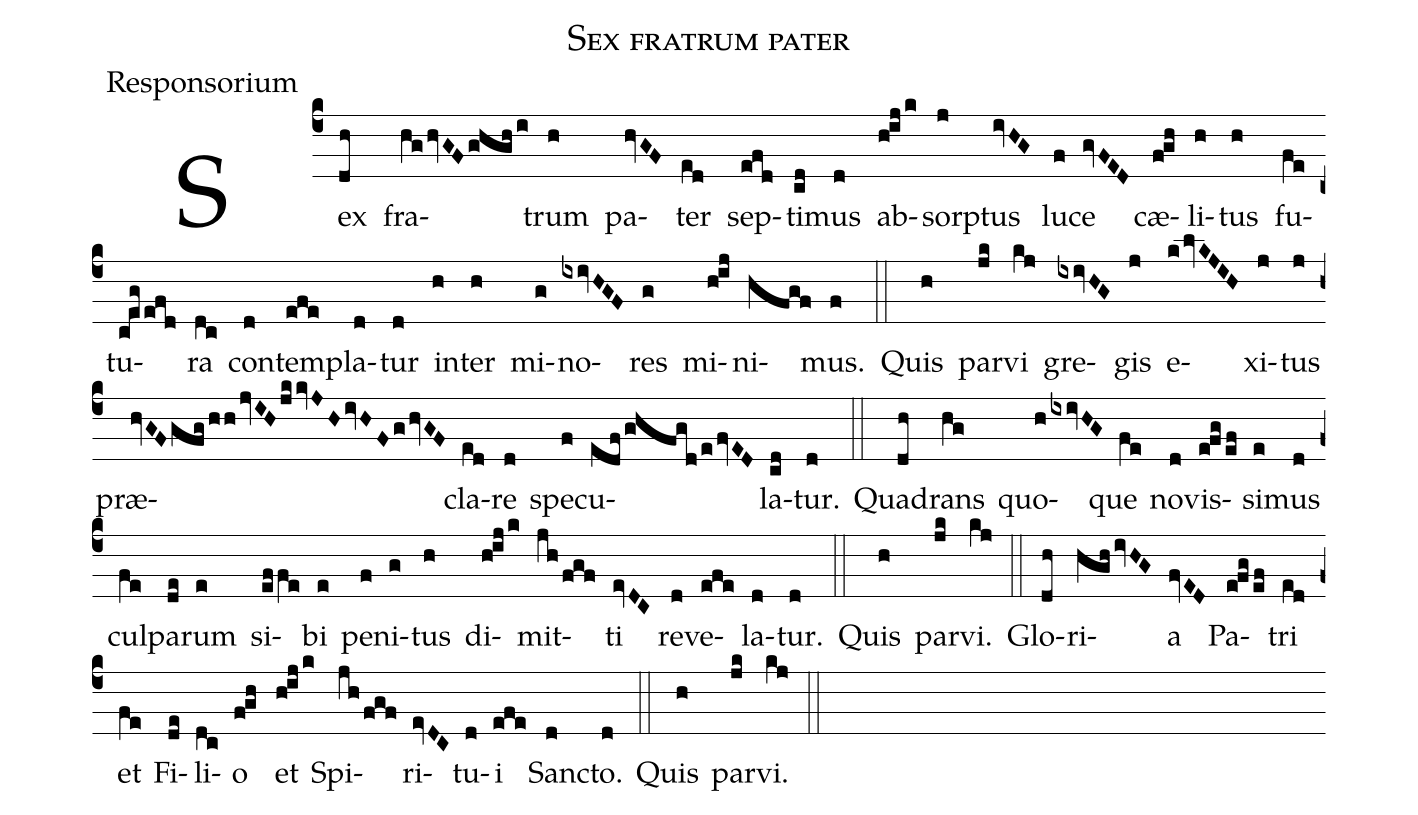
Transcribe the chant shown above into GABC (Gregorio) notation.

name:Sex fratrum pater;
office-part:Responsorium;
%%
(c4)Sex(dh) fra(hghvGFghghi)trum(h) pa(hvGF)ter(ed) sep(efd)ti(cd)mus(d) ab(hijk)sor(j)ptus(ivHG) lu(f)ce(gvFED) cæ(fgh)li(h)tus(h) fu(fe)tu(cegefd)ra(dc) con(d)tem(efe)pla(d)tur(d) in(h)ter(h) mi(g)no(ixivHGF)res(g) mi(hij)ni(hfgf)mus.(f) (::) Quis(h) par(jk)vi(kj) gre(ixivHG)gis(j) e(klvKJIH)xi(j)tus(j) præ(hvGFgfghhjvIHjkkvJHivHFghvGF)cla(ed)re(d) spe(f)cu(edfghfgdefvED)la(cd)tur.(d) (::) Qua(dh)drans(hg) quo(hixivHG)que(fe) no(d)vis(efgef)si(e)mus(d) cul(fe)pa(de)rum(e) si(effe)bi(e) pe(f)ni(g)tus(h) di(hijk)mit(jhfgf)ti(evDC) re(d)ve(efe)la(d)tur.(d) (::) Quis(h) par(jk)vi.(kj) (::) Glo(dh)ri(hghivHG)a(fvED) Pa(efgef)tri(ed) et(fe) Fi(de)li(dc)o(fgh) et(hijk) Spi(jhfgf)ri(evDC)tu(d)i(efe) San(d)cto.(d) (::) Quis(h) par(jk)vi.(kj) (::)
